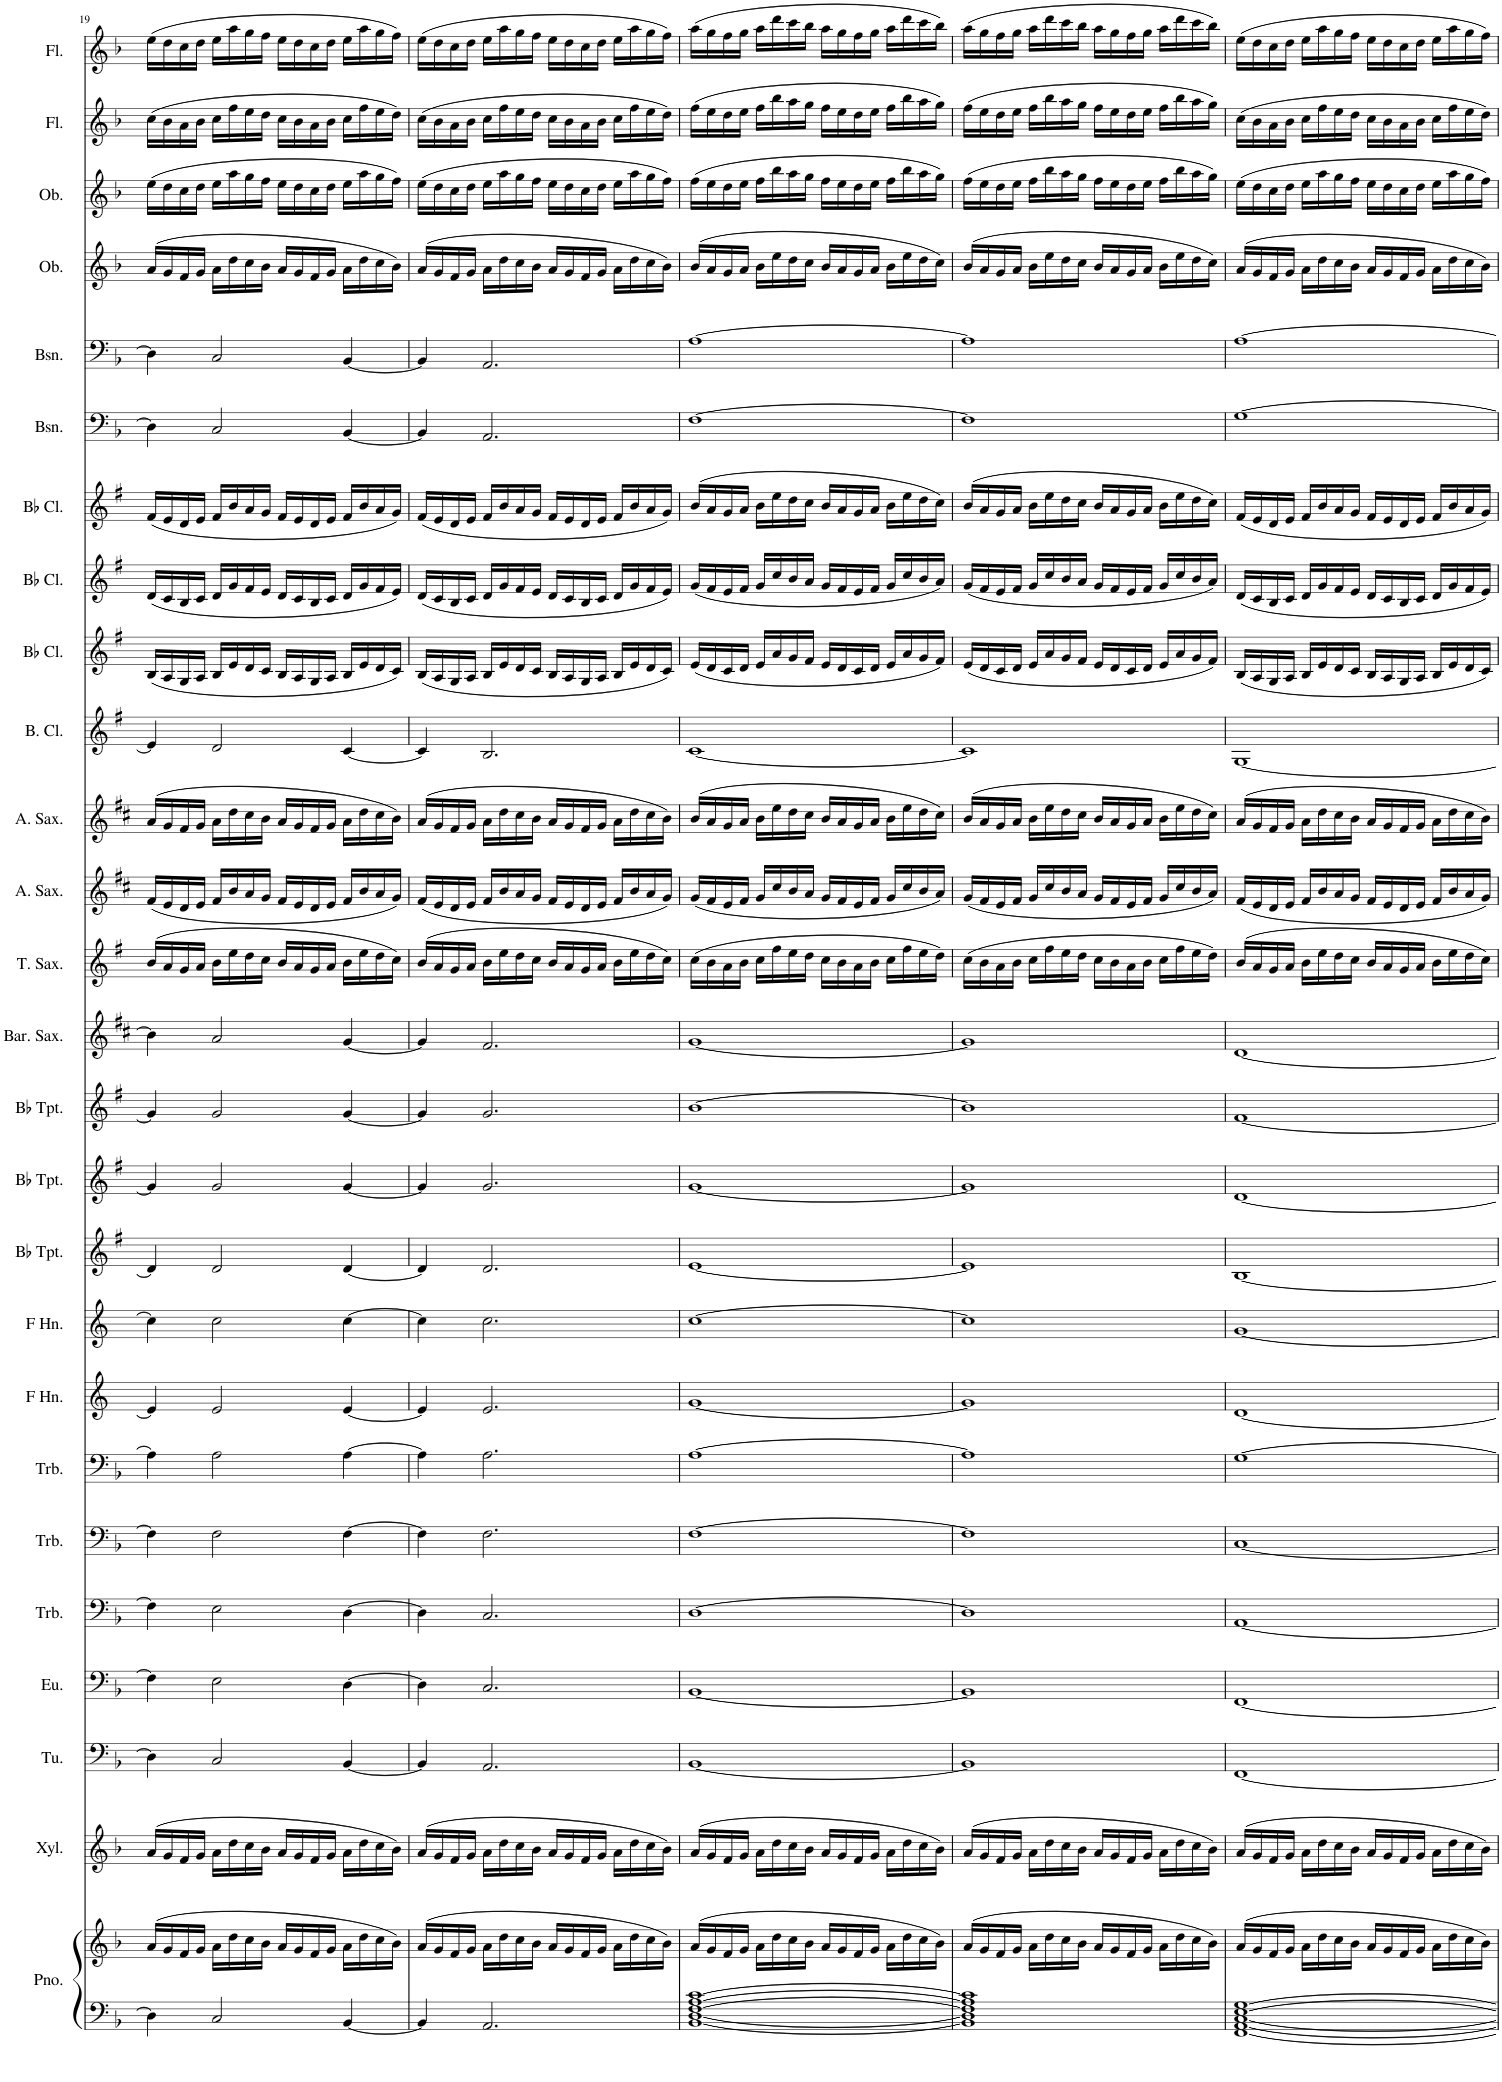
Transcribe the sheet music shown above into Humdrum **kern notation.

**kern	**kern	**kern	**kern	**kern	**kern	**kern	**kern	**kern	**kern	**kern	**kern	**kern	**kern	**kern	**kern	**kern	**kern	**kern	**kern	**kern	**kern	**kern	**kern	**kern	**kern	**kern
*part26	*part26	*part25	*part24	*part23	*part22	*part21	*part20	*part19	*part18	*part17	*part16	*part15	*part14	*part13	*part12	*part11	*part10	*part9	*part8	*part7	*part6	*part5	*part4	*part3	*part2	*part1
*staff27	*staff26	*staff25	*staff24	*staff23	*staff22	*staff21	*staff20	*staff19	*staff18	*staff17	*staff16	*staff15	*staff14	*staff13	*staff12	*staff11	*staff10	*staff9	*staff8	*staff7	*staff6	*staff5	*staff4	*staff3	*staff2	*staff1
*I"Piano	*	*I"Xylophone	*I"Tuba	*I"Euphonium	*I"Trombone	*I"Trombone	*I"Trombone	*I"Horn in F	*I"Horn in F	*I"Bb Trumpet	*I"Bb Trumpet	*I"Bb Trumpet	*I"Baritone Saxophone	*I"Tenor Saxophone	*I"Alto Saxophone	*I"Alto Saxophone	*I"Bass Clarinet	*I"Bb Clarinet	*I"Bb Clarinet	*I"Bb Clarinet	*I"Bassoon	*I"Bassoon	*I"Oboe	*I"Oboe	*I"Flute	*I"Flute
*I'Pno.	*	*I'Xyl.	*I'Tu.	*I'Eu.	*I'Trb.	*I'Trb.	*I'Trb.	*	*	*I'Bb Tpt.	*I'Bb Tpt.	*I'Bb Tpt.	*I'Bar. Sax.	*I'T. Sax.	*I'A. Sax.	*I'A. Sax.	*I'B. Cl.	*I'Bb Cl.	*I'Bb Cl.	*I'Bb Cl.	*I'Bsn.	*I'Bsn.	*I'Ob.	*I'Ob.	*I'Fl.	*I'Fl.
!!LO:PB:g=z
*clefF4	*clefG2	*clefG2	*clefF4	*clefF4	*clefF4	*clefF4	*clefF4	*clefG2	*clefG2	*clefG2	*clefG2	*clefG2	*clefG2	*clefG2	*clefG2	*clefG2	*clefG2	*clefG2	*clefG2	*clefG2	*clefF4	*clefF4	*clefG2	*clefG2	*clefG2	*clefG2
*	*	*Trd-8c-12	*	*	*	*	*	*Trd4c7	*Trd4c7	*Trd1c2	*Trd1c2	*Trd1c2	*Trd12c21	*Trd8c14	*Trd5c9	*Trd5c9	*Trd8c14	*Trd1c2	*Trd1c2	*Trd1c2	*	*	*	*	*	*
*k[b-]	*k[b-]	*k[b-]	*k[b-]	*k[b-]	*k[b-]	*k[b-]	*k[b-]	*k[]	*k[]	*k[f#]	*k[f#]	*k[f#]	*k[f#c#]	*k[f#]	*k[f#c#]	*k[f#c#]	*k[f#]	*k[f#]	*k[f#]	*k[f#]	*k[b-]	*k[b-]	*k[b-]	*k[b-]	*k[b-]	*k[b-]
*M4/4	*M4/4	*M4/4	*M4/4	*M4/4	*M4/4	*M4/4	*M4/4	*M4/4	*M4/4	*M4/4	*M4/4	*M4/4	*M4/4	*M4/4	*M4/4	*M4/4	*M4/4	*M4/4	*M4/4	*M4/4	*M4/4	*M4/4	*M4/4	*M4/4	*M4/4	*M4/4
*met(c)	*met(c)	*met(c)	*met(c)	*met(c)	*met(c)	*met(c)	*met(c)	*met(c)	*met(c)	*met(c)	*met(c)	*met(c)	*met(c)	*met(c)	*met(c)	*met(c)	*met(c)	*met(c)	*met(c)	*met(c)	*met(c)	*met(c)	*met(c)	*met(c)	*met(c)	*met(c)
=19	=19	=19	=19	=19	=19	=19	=19	=19	=19	=19	=19	=19	=19	=19	=19	=19	=19	=19	=19	=19	=19	=19	=19	=19	=19	=19
4D\]	(16a/LL	(16a/LL	4D\]	4F\]	4F\]	4F\]	4A\]	4e/]	4cc\]	4d/]	4g/]	4g/]	4b\]	(16b/LL	(16f#/LL	(16a/LL	4e/]	(16B/LL	(16d/LL	(16f#/LL	4D\]	4D\]	(16a/LL	(16ee\LL	(16cc\LL	(16ee\LL
.	16g/	16g/	.	.	.	.	.	.	.	.	.	.	.	16a/	16e/	16g/	.	16A/	16c/	16e/	.	.	16g/	16dd\	16b-\	16dd\
.	16f/	16f/	.	.	.	.	.	.	.	.	.	.	.	16g/	16d/	16f#/	.	16G/	16B/	16d/	.	.	16f/	16cc\	16a\	16cc\
.	16g/JJ	16g/JJ	.	.	.	.	.	.	.	.	.	.	.	16a/JJ	16e/JJ	16g/JJ	.	16A/JJ	16c/JJ	16e/JJ	.	.	16g/JJ	16dd\JJ	16b-\JJ	16dd\JJ
2C/	16a\LL	16a\LL	2C/	2E\	2E\	2F\	2A\	2e/	2cc\	2d/	2g/	2g/	2a/	16b\LL	16f#/LL	16a\LL	2d/	16B/LL	16d/LL	16f#/LL	2C/	2C/	16a\LL	16ee\LL	16cc\LL	16ee\LL
.	16dd\	16dd\	.	.	.	.	.	.	.	.	.	.	.	16ee\	16b/	16dd\	.	16e/	16g/	16b/	.	.	16dd\	16aa\	16ff\	16aa\
.	16cc\	16cc\	.	.	.	.	.	.	.	.	.	.	.	16dd\	16a/	16cc#\	.	16d/	16f#/	16a/	.	.	16cc\	16gg\	16ee\	16gg\
.	16b-\JJ	16b-\JJ	.	.	.	.	.	.	.	.	.	.	.	16cc\JJ	16g/JJ	16b\JJ	.	16c/JJ	16e/JJ	16g/JJ	.	.	16b-\JJ	16ff\JJ	16dd\JJ	16ff\JJ
.	16a/LL	16a/LL	.	.	.	.	.	.	.	.	.	.	.	16b/LL	16f#/LL	16a/LL	.	16B/LL	16d/LL	16f#/LL	.	.	16a/LL	16ee\LL	16cc\LL	16ee\LL
.	16g/	16g/	.	.	.	.	.	.	.	.	.	.	.	16a/	16e/	16g/	.	16A/	16c/	16e/	.	.	16g/	16dd\	16b-\	16dd\
.	16f/	16f/	.	.	.	.	.	.	.	.	.	.	.	16g/	16d/	16f#/	.	16G/	16B/	16d/	.	.	16f/	16cc\	16a\	16cc\
.	16g/JJ	16g/JJ	.	.	.	.	.	.	.	.	.	.	.	16a/JJ	16e/JJ	16g/JJ	.	16A/JJ	16c/JJ	16e/JJ	.	.	16g/JJ	16dd\JJ	16b-\JJ	16dd\JJ
[4BB-/	16a\LL	16a\LL	[4BB-/	[4D\	[4D\	[4F\	[4A\	[4e/	[4cc\	[4d/	[4g/	[4g/	[4g/	16b\LL	16f#/LL	16a\LL	[4c/	16B/LL	16d/LL	16f#/LL	[4BB-/	[4BB-/	16a\LL	16ee\LL	16cc\LL	16ee\LL
.	16dd\	16dd\	.	.	.	.	.	.	.	.	.	.	.	16ee\	16b/	16dd\	.	16e/	16g/	16b/	.	.	16dd\	16aa\	16ff\	16aa\
.	16cc\	16cc\	.	.	.	.	.	.	.	.	.	.	.	16dd\	16a/	16cc#\	.	16d/	16f#/	16a/	.	.	16cc\	16gg\	16ee\	16gg\
.	16b-\JJ)	16b-\JJ)	.	.	.	.	.	.	.	.	.	.	.	16cc\JJ)	16g/JJ)	16b\JJ)	.	16c/JJ)	16e/JJ)	16g/JJ)	.	.	16b-\JJ)	16ff\JJ)	16dd\JJ)	16ff\JJ)
=20	=20	=20	=20	=20	=20	=20	=20	=20	=20	=20	=20	=20	=20	=20	=20	=20	=20	=20	=20	=20	=20	=20	=20	=20	=20	=20
4BB-/]	(16a/LL	(16a/LL	4BB-/]	4D\]	4D\]	4F\]	4A\]	4e/]	4cc\]	4d/]	4g/]	4g/]	4g/]	(16b/LL	(16f#/LL	(16a/LL	4c/]	(16B/LL	(16d/LL	(16f#/LL	4BB-/]	4BB-/]	(16a/LL	(16ee\LL	(16cc\LL	(16ee\LL
.	16g/	16g/	.	.	.	.	.	.	.	.	.	.	.	16a/	16e/	16g/	.	16A/	16c/	16e/	.	.	16g/	16dd\	16b-\	16dd\
.	16f/	16f/	.	.	.	.	.	.	.	.	.	.	.	16g/	16d/	16f#/	.	16G/	16B/	16d/	.	.	16f/	16cc\	16a\	16cc\
.	16g/JJ	16g/JJ	.	.	.	.	.	.	.	.	.	.	.	16a/JJ	16e/JJ	16g/JJ	.	16A/JJ	16c/JJ	16e/JJ	.	.	16g/JJ	16dd\JJ	16b-\JJ	16dd\JJ
2.AA/	16a\LL	16a\LL	2.AA/	2.C/	2.C/	2.F\	2.A\	2.e/	2.cc\	2.d/	2.g/	2.g/	2.f#/	16b\LL	16f#/LL	16a\LL	2.B/	16B/LL	16d/LL	16f#/LL	2.AA/	2.AA/	16a\LL	16ee\LL	16cc\LL	16ee\LL
.	16dd\	16dd\	.	.	.	.	.	.	.	.	.	.	.	16ee\	16b/	16dd\	.	16e/	16g/	16b/	.	.	16dd\	16aa\	16ff\	16aa\
.	16cc\	16cc\	.	.	.	.	.	.	.	.	.	.	.	16dd\	16a/	16cc#\	.	16d/	16f#/	16a/	.	.	16cc\	16gg\	16ee\	16gg\
.	16b-\JJ	16b-\JJ	.	.	.	.	.	.	.	.	.	.	.	16cc\JJ	16g/JJ	16b\JJ	.	16c/JJ	16e/JJ	16g/JJ	.	.	16b-\JJ	16ff\JJ	16dd\JJ	16ff\JJ
.	16a/LL	16a/LL	.	.	.	.	.	.	.	.	.	.	.	16b/LL	16f#/LL	16a/LL	.	16B/LL	16d/LL	16f#/LL	.	.	16a/LL	16ee\LL	16cc\LL	16ee\LL
.	16g/	16g/	.	.	.	.	.	.	.	.	.	.	.	16a/	16e/	16g/	.	16A/	16c/	16e/	.	.	16g/	16dd\	16b-\	16dd\
.	16f/	16f/	.	.	.	.	.	.	.	.	.	.	.	16g/	16d/	16f#/	.	16G/	16B/	16d/	.	.	16f/	16cc\	16a\	16cc\
.	16g/JJ	16g/JJ	.	.	.	.	.	.	.	.	.	.	.	16a/JJ	16e/JJ	16g/JJ	.	16A/JJ	16c/JJ	16e/JJ	.	.	16g/JJ	16dd\JJ	16b-\JJ	16dd\JJ
.	16a\LL	16a\LL	.	.	.	.	.	.	.	.	.	.	.	16b\LL	16f#/LL	16a\LL	.	16B/LL	16d/LL	16f#/LL	.	.	16a\LL	16ee\LL	16cc\LL	16ee\LL
.	16dd\	16dd\	.	.	.	.	.	.	.	.	.	.	.	16ee\	16b/	16dd\	.	16e/	16g/	16b/	.	.	16dd\	16aa\	16ff\	16aa\
.	16cc\	16cc\	.	.	.	.	.	.	.	.	.	.	.	16dd\	16a/	16cc#\	.	16d/	16f#/	16a/	.	.	16cc\	16gg\	16ee\	16gg\
.	16b-\JJ)	16b-\JJ)	.	.	.	.	.	.	.	.	.	.	.	16cc\JJ)	16g/JJ)	16b\JJ)	.	16c/JJ)	16e/JJ)	16g/JJ)	.	.	16b-\JJ)	16ff\JJ)	16dd\JJ)	16ff\JJ)
=21	=21	=21	=21	=21	=21	=21	=21	=21	=21	=21	=21	=21	=21	=21	=21	=21	=21	=21	=21	=21	=21	=21	=21	=21	=21	=21
[1BB- [1D [1F [1A [1c	(16a/LL	(16a/LL	[1BB-	[1BB-	[1D	[1F	[1A	[1g	[1cc	[1e	[1g	[1b	[1g	(16cc\LL	(16g/LL	(16b/LL	[1c	(16e/LL	(16g/LL	(16b/LL	[1F	[1A	(16b-/LL	(16ff\LL	(16ff\LL	(16aa\LL
.	16g/	16g/	.	.	.	.	.	.	.	.	.	.	.	16b\	16f#/	16a/	.	16d/	16f#/	16a/	.	.	16a/	16ee\	16ee\	16gg\
.	16f/	16f/	.	.	.	.	.	.	.	.	.	.	.	16a\	16e/	16g/	.	16c/	16e/	16g/	.	.	16g/	16dd\	16dd\	16ff\
.	16g/JJ	16g/JJ	.	.	.	.	.	.	.	.	.	.	.	16b\JJ	16f#/JJ	16a/JJ	.	16d/JJ	16f#/JJ	16a/JJ	.	.	16a/JJ	16ee\JJ	16ee\JJ	16gg\JJ
.	16a\LL	16a\LL	.	.	.	.	.	.	.	.	.	.	.	16cc\LL	16g/LL	16b\LL	.	16e/LL	16g/LL	16b\LL	.	.	16b-\LL	16ff\LL	16ff\LL	16aa\LL
.	16dd\	16dd\	.	.	.	.	.	.	.	.	.	.	.	16ff#\	16cc#/	16ee\	.	16a/	16cc/	16ee\	.	.	16ee\	16bb-\	16bb-\	16ddd\
.	16cc\	16cc\	.	.	.	.	.	.	.	.	.	.	.	16ee\	16b/	16dd\	.	16g/	16b/	16dd\	.	.	16dd\	16aa\	16aa\	16ccc\
.	16b-\JJ	16b-\JJ	.	.	.	.	.	.	.	.	.	.	.	16dd\JJ	16a/JJ	16cc#\JJ	.	16f#/JJ	16a/JJ	16cc\JJ	.	.	16cc\JJ	16gg\JJ	16gg\JJ	16bb-\JJ
.	16a/LL	16a/LL	.	.	.	.	.	.	.	.	.	.	.	16cc\LL	16g/LL	16b/LL	.	16e/LL	16g/LL	16b/LL	.	.	16b-/LL	16ff\LL	16ff\LL	16aa\LL
.	16g/	16g/	.	.	.	.	.	.	.	.	.	.	.	16b\	16f#/	16a/	.	16d/	16f#/	16a/	.	.	16a/	16ee\	16ee\	16gg\
.	16f/	16f/	.	.	.	.	.	.	.	.	.	.	.	16a\	16e/	16g/	.	16c/	16e/	16g/	.	.	16g/	16dd\	16dd\	16ff\
.	16g/JJ	16g/JJ	.	.	.	.	.	.	.	.	.	.	.	16b\JJ	16f#/JJ	16a/JJ	.	16d/JJ	16f#/JJ	16a/JJ	.	.	16a/JJ	16ee\JJ	16ee\JJ	16gg\JJ
.	16a\LL	16a\LL	.	.	.	.	.	.	.	.	.	.	.	16cc\LL	16g/LL	16b\LL	.	16e/LL	16g/LL	16b\LL	.	.	16b-\LL	16ff\LL	16ff\LL	16aa\LL
.	16dd\	16dd\	.	.	.	.	.	.	.	.	.	.	.	16ff#\	16cc#/	16ee\	.	16a/	16cc/	16ee\	.	.	16ee\	16bb-\	16bb-\	16ddd\
.	16cc\	16cc\	.	.	.	.	.	.	.	.	.	.	.	16ee\	16b/	16dd\	.	16g/	16b/	16dd\	.	.	16dd\	16aa\	16aa\	16ccc\
.	16b-\JJ)	16b-\JJ)	.	.	.	.	.	.	.	.	.	.	.	16dd\JJ)	16a/JJ)	16cc#\JJ)	.	16f#/JJ)	16a/JJ)	16cc\JJ)	.	.	16cc\JJ)	16gg\JJ)	16gg\JJ)	16bb-\JJ)
=22	=22	=22	=22	=22	=22	=22	=22	=22	=22	=22	=22	=22	=22	=22	=22	=22	=22	=22	=22	=22	=22	=22	=22	=22	=22	=22
1BB-] 1D] 1F] 1A] 1c]	(16a/LL	(16a/LL	1BB-]	1BB-]	1D]	1F]	1A]	1g]	1cc]	1e]	1g]	1b]	1g]	(16cc\LL	(16g/LL	(16b/LL	1c]	(16e/LL	(16g/LL	(16b/LL	1F]	1A]	(16b-/LL	(16ff\LL	(16ff\LL	(16aa\LL
.	16g/	16g/	.	.	.	.	.	.	.	.	.	.	.	16b\	16f#/	16a/	.	16d/	16f#/	16a/	.	.	16a/	16ee\	16ee\	16gg\
.	16f/	16f/	.	.	.	.	.	.	.	.	.	.	.	16a\	16e/	16g/	.	16c/	16e/	16g/	.	.	16g/	16dd\	16dd\	16ff\
.	16g/JJ	16g/JJ	.	.	.	.	.	.	.	.	.	.	.	16b\JJ	16f#/JJ	16a/JJ	.	16d/JJ	16f#/JJ	16a/JJ	.	.	16a/JJ	16ee\JJ	16ee\JJ	16gg\JJ
.	16a\LL	16a\LL	.	.	.	.	.	.	.	.	.	.	.	16cc\LL	16g/LL	16b\LL	.	16e/LL	16g/LL	16b\LL	.	.	16b-\LL	16ff\LL	16ff\LL	16aa\LL
.	16dd\	16dd\	.	.	.	.	.	.	.	.	.	.	.	16ff#\	16cc#/	16ee\	.	16a/	16cc/	16ee\	.	.	16ee\	16bb-\	16bb-\	16ddd\
.	16cc\	16cc\	.	.	.	.	.	.	.	.	.	.	.	16ee\	16b/	16dd\	.	16g/	16b/	16dd\	.	.	16dd\	16aa\	16aa\	16ccc\
.	16b-\JJ	16b-\JJ	.	.	.	.	.	.	.	.	.	.	.	16dd\JJ	16a/JJ	16cc#\JJ	.	16f#/JJ	16a/JJ	16cc\JJ	.	.	16cc\JJ	16gg\JJ	16gg\JJ	16bb-\JJ
.	16a/LL	16a/LL	.	.	.	.	.	.	.	.	.	.	.	16cc\LL	16g/LL	16b/LL	.	16e/LL	16g/LL	16b/LL	.	.	16b-/LL	16ff\LL	16ff\LL	16aa\LL
.	16g/	16g/	.	.	.	.	.	.	.	.	.	.	.	16b\	16f#/	16a/	.	16d/	16f#/	16a/	.	.	16a/	16ee\	16ee\	16gg\
.	16f/	16f/	.	.	.	.	.	.	.	.	.	.	.	16a\	16e/	16g/	.	16c/	16e/	16g/	.	.	16g/	16dd\	16dd\	16ff\
.	16g/JJ	16g/JJ	.	.	.	.	.	.	.	.	.	.	.	16b\JJ	16f#/JJ	16a/JJ	.	16d/JJ	16f#/JJ	16a/JJ	.	.	16a/JJ	16ee\JJ	16ee\JJ	16gg\JJ
.	16a\LL	16a\LL	.	.	.	.	.	.	.	.	.	.	.	16cc\LL	16g/LL	16b\LL	.	16e/LL	16g/LL	16b\LL	.	.	16b-\LL	16ff\LL	16ff\LL	16aa\LL
.	16dd\	16dd\	.	.	.	.	.	.	.	.	.	.	.	16ff#\	16cc#/	16ee\	.	16a/	16cc/	16ee\	.	.	16ee\	16bb-\	16bb-\	16ddd\
.	16cc\	16cc\	.	.	.	.	.	.	.	.	.	.	.	16ee\	16b/	16dd\	.	16g/	16b/	16dd\	.	.	16dd\	16aa\	16aa\	16ccc\
.	16b-\JJ)	16b-\JJ)	.	.	.	.	.	.	.	.	.	.	.	16dd\JJ)	16a/JJ)	16cc#\JJ)	.	16f#/JJ)	16a/JJ)	16cc\JJ)	.	.	16cc\JJ)	16gg\JJ)	16gg\JJ)	16bb-\JJ)
=23	=23	=23	=23	=23	=23	=23	=23	=23	=23	=23	=23	=23	=23	=23	=23	=23	=23	=23	=23	=23	=23	=23	=23	=23	=23	=23
[1FF [1AA [1C [1E [1G	(16a/LL	(16a/LL	[1FF	[1FF	[1AA	[1C	[1G	[1d	[1g	[1B	[1d	[1f#	[1d	(16b/LL	(16f#/LL	(16a/LL	[1G	(16B/LL	(16d/LL	(16f#/LL	[1G	[1A	(16a/LL	(16ee\LL	(16cc\LL	(16ee\LL
.	16g/	16g/	.	.	.	.	.	.	.	.	.	.	.	16a/	16e/	16g/	.	16A/	16c/	16e/	.	.	16g/	16dd\	16b-\	16dd\
.	16f/	16f/	.	.	.	.	.	.	.	.	.	.	.	16g/	16d/	16f#/	.	16G/	16B/	16d/	.	.	16f/	16cc\	16a\	16cc\
.	16g/JJ	16g/JJ	.	.	.	.	.	.	.	.	.	.	.	16a/JJ	16e/JJ	16g/JJ	.	16A/JJ	16c/JJ	16e/JJ	.	.	16g/JJ	16dd\JJ	16b-\JJ	16dd\JJ
.	16a\LL	16a\LL	.	.	.	.	.	.	.	.	.	.	.	16b\LL	16f#/LL	16a\LL	.	16B/LL	16d/LL	16f#/LL	.	.	16a\LL	16ee\LL	16cc\LL	16ee\LL
.	16dd\	16dd\	.	.	.	.	.	.	.	.	.	.	.	16ee\	16b/	16dd\	.	16e/	16g/	16b/	.	.	16dd\	16aa\	16ff\	16aa\
.	16cc\	16cc\	.	.	.	.	.	.	.	.	.	.	.	16dd\	16a/	16cc#\	.	16d/	16f#/	16a/	.	.	16cc\	16gg\	16ee\	16gg\
.	16b-\JJ	16b-\JJ	.	.	.	.	.	.	.	.	.	.	.	16cc\JJ	16g/JJ	16b\JJ	.	16c/JJ	16e/JJ	16g/JJ	.	.	16b-\JJ	16ff\JJ	16dd\JJ	16ff\JJ
.	16a/LL	16a/LL	.	.	.	.	.	.	.	.	.	.	.	16b/LL	16f#/LL	16a/LL	.	16B/LL	16d/LL	16f#/LL	.	.	16a/LL	16ee\LL	16cc\LL	16ee\LL
.	16g/	16g/	.	.	.	.	.	.	.	.	.	.	.	16a/	16e/	16g/	.	16A/	16c/	16e/	.	.	16g/	16dd\	16b-\	16dd\
.	16f/	16f/	.	.	.	.	.	.	.	.	.	.	.	16g/	16d/	16f#/	.	16G/	16B/	16d/	.	.	16f/	16cc\	16a\	16cc\
.	16g/JJ	16g/JJ	.	.	.	.	.	.	.	.	.	.	.	16a/JJ	16e/JJ	16g/JJ	.	16A/JJ	16c/JJ	16e/JJ	.	.	16g/JJ	16dd\JJ	16b-\JJ	16dd\JJ
.	16a\LL	16a\LL	.	.	.	.	.	.	.	.	.	.	.	16b\LL	16f#/LL	16a\LL	.	16B/LL	16d/LL	16f#/LL	.	.	16a\LL	16ee\LL	16cc\LL	16ee\LL
.	16dd\	16dd\	.	.	.	.	.	.	.	.	.	.	.	16ee\	16b/	16dd\	.	16e/	16g/	16b/	.	.	16dd\	16aa\	16ff\	16aa\
.	16cc\	16cc\	.	.	.	.	.	.	.	.	.	.	.	16dd\	16a/	16cc#\	.	16d/	16f#/	16a/	.	.	16cc\	16gg\	16ee\	16gg\
.	16b-\JJ)	16b-\JJ)	.	.	.	.	.	.	.	.	.	.	.	16cc\JJ)	16g/JJ)	16b\JJ)	.	16c/JJ)	16e/JJ)	16g/JJ)	.	.	16b-\JJ)	16ff\JJ)	16dd\JJ)	16ff\JJ)
=	=	=	=	=	=	=	=	=	=	=	=	=	=	=	=	=	=	=	=	=	=	=	=	=	=	=
*-	*-	*-	*-	*-	*-	*-	*-	*-	*-	*-	*-	*-	*-	*-	*-	*-	*-	*-	*-	*-	*-	*-	*-	*-	*-	*-
